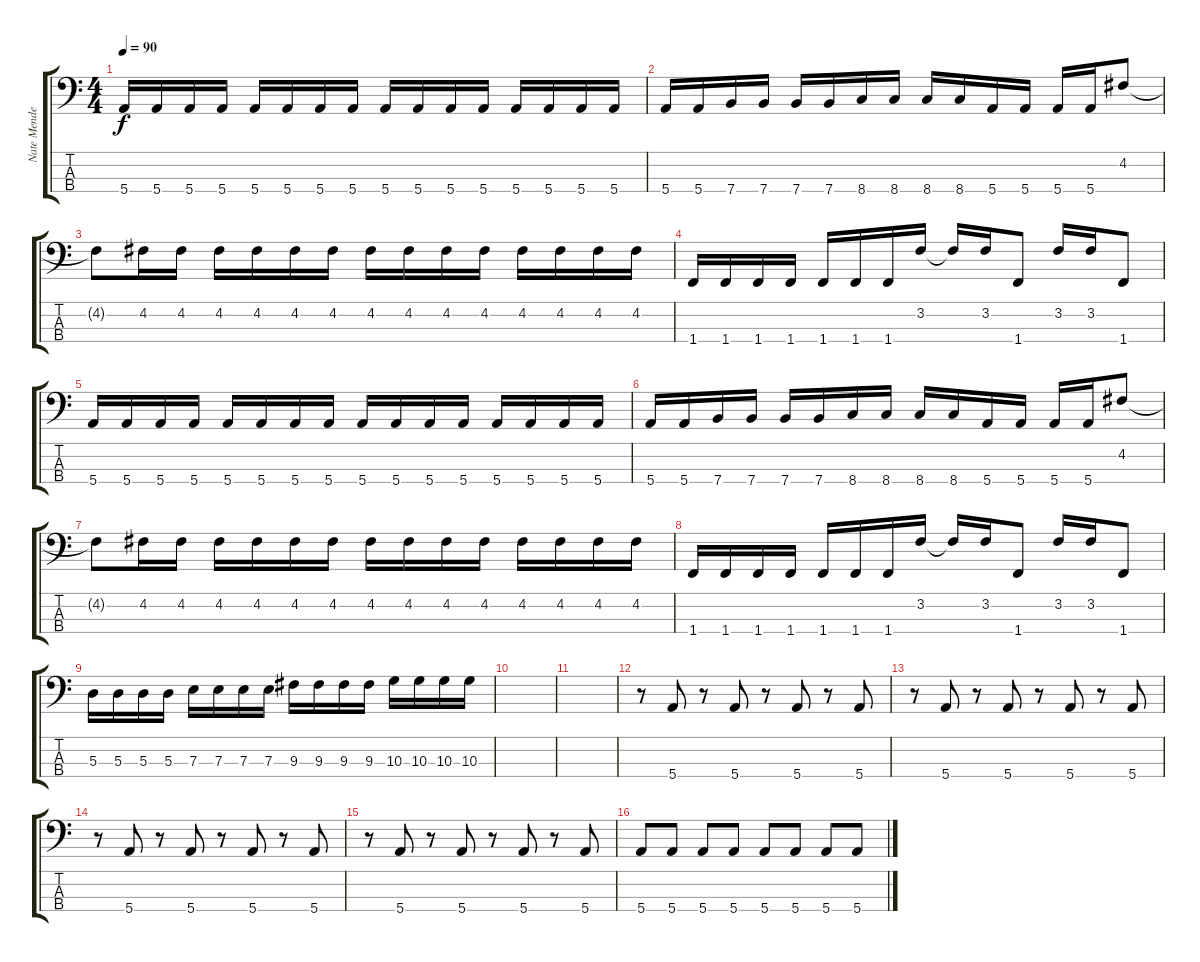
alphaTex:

\track ("Nate Mendel - Bass Guitar" "Nate Mende") {instrument electricbassfinger}
\staff {score tabs}
\tuning (G2 D2 A1 E1) {hide}
\ts (4 4)
\tempo 90
\clef f4
\ks c
5.4.16{dy f} 5.4.16 5.4.16 5.4.16 5.4.16 5.4.16 5.4.16 5.4.16 5.4.16 5.4.16 5.4.16 5.4.16 5.4.16 5.4.16 5.4.16 5.4.16 |
5.4.16 5.4.16 7.4.16 7.4.16 7.4.16 7.4.16 8.4.16 8.4.16 8.4.16 8.4.16 5.4.16 5.4.16 5.4.16 5.4.16 4.2.8 |
4.2{t}.8 4.2.16 4.2.16 4.2.16 4.2.16 4.2.16 4.2.16 4.2.16 4.2.16 4.2.16 4.2.16 4.2.16 4.2.16 4.2.16 4.2.16 |
1.4.16 1.4.16 1.4.16 1.4.16 1.4.16 1.4.16 1.4.16 3.2.16 3.2{t}.16 3.2.16 1.4.8 3.2.16 3.2.16 1.4.8 |
5.4.16 5.4.16 5.4.16 5.4.16 5.4.16 5.4.16 5.4.16 5.4.16 5.4.16 5.4.16 5.4.16 5.4.16 5.4.16 5.4.16 5.4.16 5.4.16 |
5.4.16 5.4.16 7.4.16 7.4.16 7.4.16 7.4.16 8.4.16 8.4.16 8.4.16 8.4.16 5.4.16 5.4.16 5.4.16 5.4.16 4.2.8 |
4.2{t}.8 4.2.16 4.2.16 4.2.16 4.2.16 4.2.16 4.2.16 4.2.16 4.2.16 4.2.16 4.2.16 4.2.16 4.2.16 4.2.16 4.2.16 |
1.4.16 1.4.16 1.4.16 1.4.16 1.4.16 1.4.16 1.4.16 3.2.16 3.2{t}.16 3.2.16 1.4.8 3.2.16 3.2.16 1.4.8 |
5.3.16 5.3.16 5.3.16 5.3.16 7.3.16 7.3.16 7.3.16 7.3.16 9.3.16 9.3.16 9.3.16 9.3.16 10.3.16 10.3.16 10.3.16 10.3.16 |
|
|
r.8 5.4.8 r.8 5.4.8 r.8 5.4.8 r.8 5.4.8 |
r.8 5.4.8 r.8 5.4.8 r.8 5.4.8 r.8 5.4.8 |
r.8 5.4.8 r.8 5.4.8 r.8 5.4.8 r.8 5.4.8 |
r.8 5.4.8 r.8 5.4.8 r.8 5.4.8 r.8 5.4.8 |
5.4.8 5.4.8 5.4.8 5.4.8 5.4.8 5.4.8 5.4.8 5.4.8
